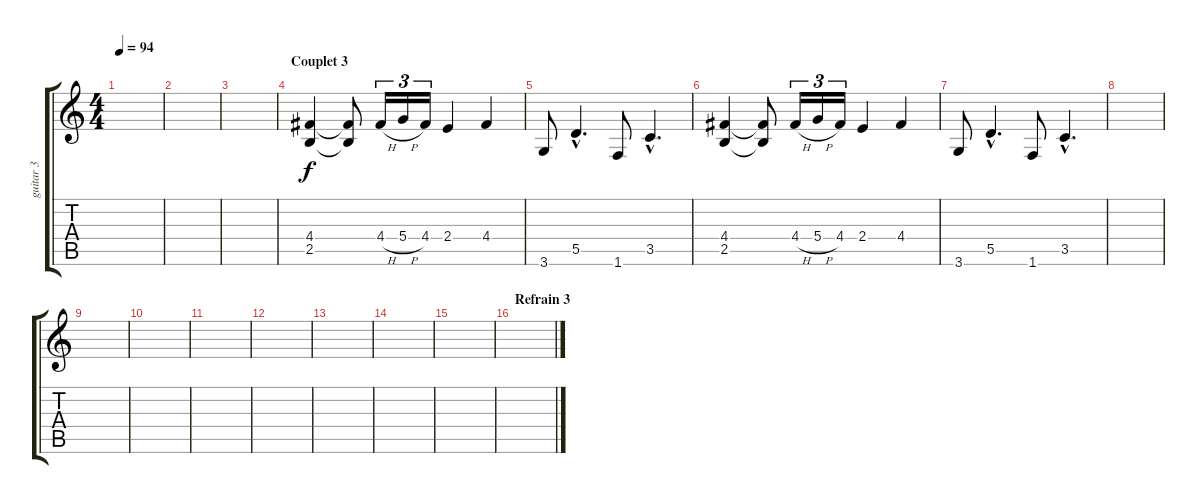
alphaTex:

\track ("guitar 3" "guitar 3") {instrument overdrivenguitar}
\staff {score tabs}
\tuning (E4 B3 G3 D3 A2 E2) {hide}
\ts (4 4)
\tempo 94
\clef g2
\ks c
|
|
|
\section ("" "Couplet 3")
(4.4 2.5).4 (4.4{t} 2.5{t}).8 4.4{h}.16{tu (3 2)} 5.4{h}.16{tu (3 2)} 4.4.16{tu (3 2)} 2.4.4 4.4.4 |
3.6.8 5.5{hac}.4{d} 1.6.8 3.5{hac}.4{d} |
(4.4 2.5).4 (4.4{t} 2.5{t}).8 4.4{h}.16{tu (3 2)} 5.4{h}.16{tu (3 2)} 4.4.16{tu (3 2)} 2.4.4 4.4.4 |
3.6.8 5.5{hac}.4{d} 1.6.8 3.5{hac}.4{d} |
|
|
|
|
|
|
|
|
\section ("" "Refrain 3")
